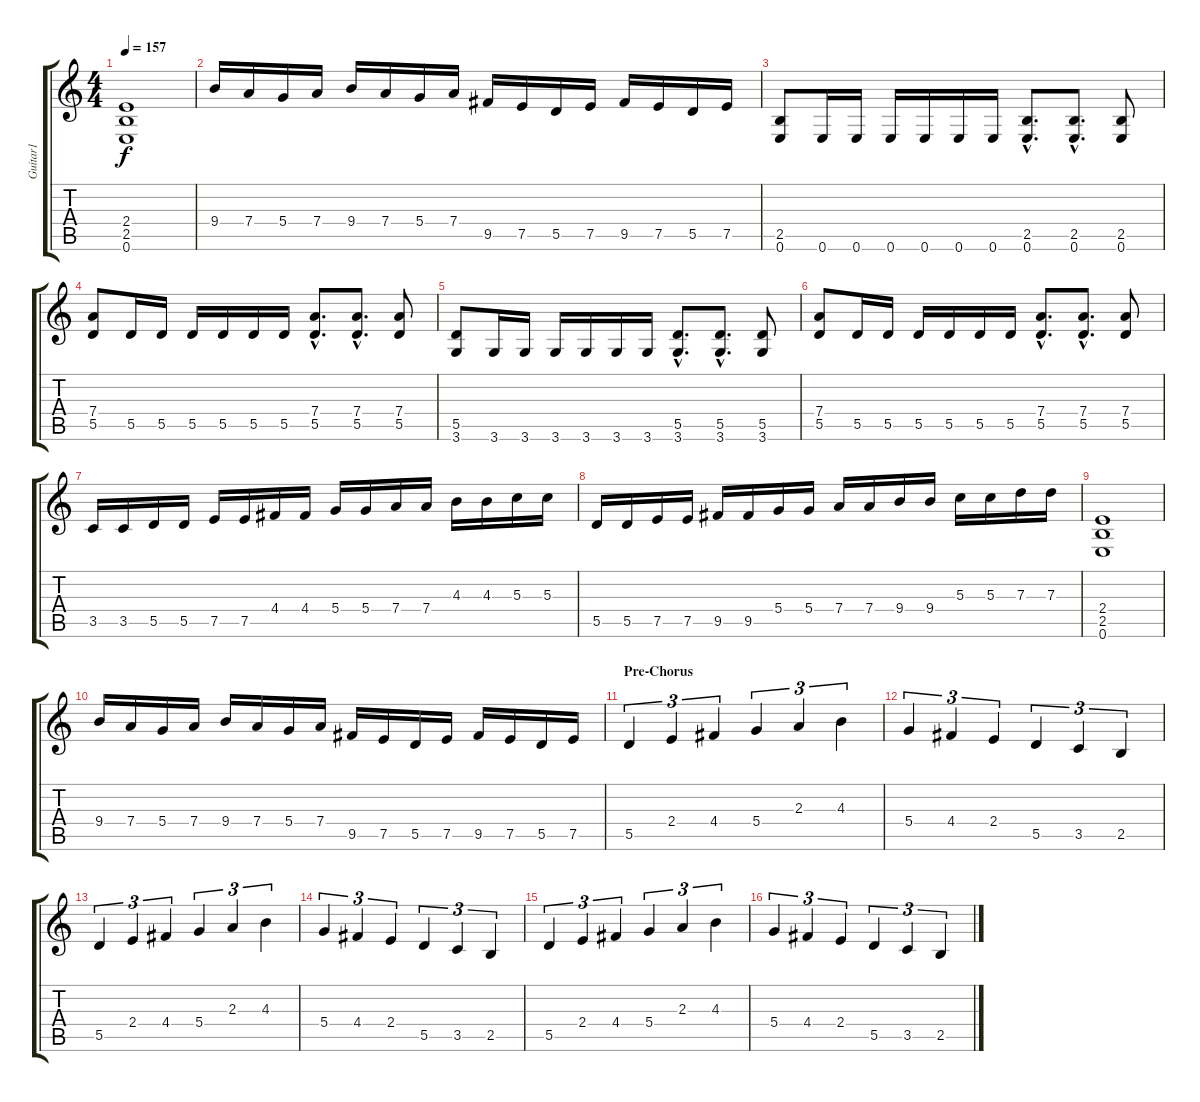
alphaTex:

\track ("Guitar1" "Guitar1") {instrument distortionguitar}
\staff {score tabs}
\tuning (E4 B3 G3 D3 A2 E2) {hide}
\ts (4 4)
\tempo 157
\clef g2
\ks c
(2.4 2.5 0.6).1{dy f} |
9.4.16 7.4.16 5.4.16 7.4.16 9.4.16 7.4.16 5.4.16 7.4.16 9.5.16 7.5.16 5.5.16 7.5.16 9.5.16 7.5.16 5.5.16 7.5.16 |
(2.5 0.6).8 0.6.16 0.6.16 0.6.16 0.6.16 0.6.16 0.6.16 (2.5{hac} 0.6{hac}).8{d} (2.5{hac} 0.6{hac}).8{d} (2.5 0.6).8 |
(7.4 5.5).8 5.5.16 5.5.16 5.5.16 5.5.16 5.5.16 5.5.16 (7.4{hac} 5.5{hac}).8{d} (7.4{hac} 5.5{hac}).8{d} (7.4 5.5).8 |
(5.5 3.6).8 3.6.16 3.6.16 3.6.16 3.6.16 3.6.16 3.6.16 (5.5{hac} 3.6{hac}).8{d} (5.5{hac} 3.6{hac}).8{d} (5.5 3.6).8 |
(7.4 5.5).8 5.5.16 5.5.16 5.5.16 5.5.16 5.5.16 5.5.16 (7.4{hac} 5.5{hac}).8{d} (7.4{hac} 5.5{hac}).8{d} (7.4 5.5).8 |
3.5.16 3.5.16 5.5.16 5.5.16 7.5.16 7.5.16 4.4.16 4.4.16 5.4.16 5.4.16 7.4.16 7.4.16 4.3.16 4.3.16 5.3.16 5.3.16 |
5.5.16 5.5.16 7.5.16 7.5.16 9.5.16 9.5.16 5.4.16 5.4.16 7.4.16 7.4.16 9.4.16 9.4.16 5.3.16 5.3.16 7.3.16 7.3.16 |
(2.4 2.5 0.6).1 |
9.4.16 7.4.16 5.4.16 7.4.16 9.4.16 7.4.16 5.4.16 7.4.16 9.5.16 7.5.16 5.5.16 7.5.16 9.5.16 7.5.16 5.5.16 7.5.16 |
\section ("" "Pre-Chorus")
5.5.4{tu (3 2)} 2.4.4{tu (3 2)} 4.4.4{tu (3 2)} 5.4.4{tu (3 2)} 2.3.4{tu (3 2)} 4.3.4{tu (3 2)} |
5.4.4{tu (3 2)} 4.4.4{tu (3 2)} 2.4.4{tu (3 2)} 5.5.4{tu (3 2)} 3.5.4{tu (3 2)} 2.5.4{tu (3 2)} |
5.5.4{tu (3 2)} 2.4.4{tu (3 2)} 4.4.4{tu (3 2)} 5.4.4{tu (3 2)} 2.3.4{tu (3 2)} 4.3.4{tu (3 2)} |
5.4.4{tu (3 2)} 4.4.4{tu (3 2)} 2.4.4{tu (3 2)} 5.5.4{tu (3 2)} 3.5.4{tu (3 2)} 2.5.4{tu (3 2)} |
5.5.4{tu (3 2)} 2.4.4{tu (3 2)} 4.4.4{tu (3 2)} 5.4.4{tu (3 2)} 2.3.4{tu (3 2)} 4.3.4{tu (3 2)} |
5.4.4{tu (3 2)} 4.4.4{tu (3 2)} 2.4.4{tu (3 2)} 5.5.4{tu (3 2)} 3.5.4{tu (3 2)} 2.5.4{tu (3 2)}
